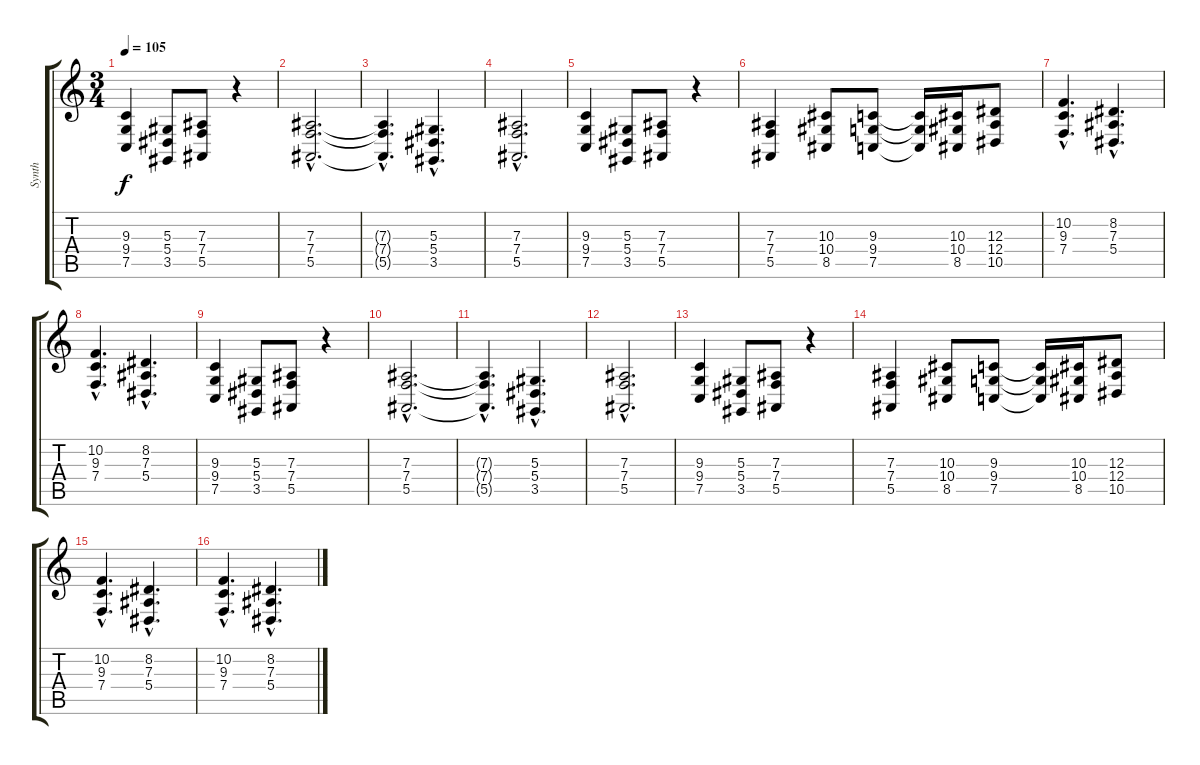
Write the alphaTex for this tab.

\track ("Synth" "Synth") {instrument choiraahs}
\staff {score tabs}
\tuning (C4 G3 Eb3 Bb2 F2 C2) {hide}
\ts (3 4)
\tempo 105
\clef g2
\ks c
(9.3 9.4 7.5).4{dy f volume 10} (5.3 5.4 3.5).8 (7.3 7.4 5.5).8 r.4 |
(7.3{hac} 7.4{hac} 5.5{hac}).2{d volume 10} |
(7.3{hac t} 7.4{hac t} 5.5{hac t}).4{d volume 10} (5.3{hac} 5.4{hac} 3.5{hac}).4{d} |
(7.3{hac} 7.4{hac} 5.5{hac}).2{d volume 10} |
(9.3 9.4 7.5).4{volume 10} (5.3 5.4 3.5).8 (7.3 7.4 5.5).8 r.4 |
(7.3 7.4 5.5).4{volume 10} (10.3 10.4 8.5).8 (9.3 9.4 7.5).8 (9.3{t} 9.4{t} 7.5{t}).16 (10.3 10.4 8.5).16 (12.3 12.4 10.5).8 |
(10.2{hac} 9.3{hac} 7.4{hac}).4{d volume 10} (8.2{hac} 7.3{hac} 5.4{hac}).4{d} |
(10.2{hac} 9.3{hac} 7.4{hac}).4{d volume 10} (8.2{hac} 7.3{hac} 5.4{hac}).4{d} |
(9.3 9.4 7.5).4{volume 10} (5.3 5.4 3.5).8 (7.3 7.4 5.5).8 r.4 |
(7.3{hac} 7.4{hac} 5.5{hac}).2{d volume 10} |
(7.3{hac t} 7.4{hac t} 5.5{hac t}).4{d volume 10} (5.3{hac} 5.4{hac} 3.5{hac}).4{d} |
(7.3{hac} 7.4{hac} 5.5{hac}).2{d volume 10} |
(9.3 9.4 7.5).4{volume 10} (5.3 5.4 3.5).8 (7.3 7.4 5.5).8 r.4 |
(7.3 7.4 5.5).4{volume 10} (10.3 10.4 8.5).8 (9.3 9.4 7.5).8 (9.3{t} 9.4{t} 7.5{t}).16 (10.3 10.4 8.5).16 (12.3 12.4 10.5).8 |
(10.2{hac} 9.3{hac} 7.4{hac}).4{d volume 10} (8.2{hac} 7.3{hac} 5.4{hac}).4{d} |
(10.2{hac} 9.3{hac} 7.4{hac}).4{d volume 10} (8.2{hac} 7.3{hac} 5.4{hac}).4{d}
